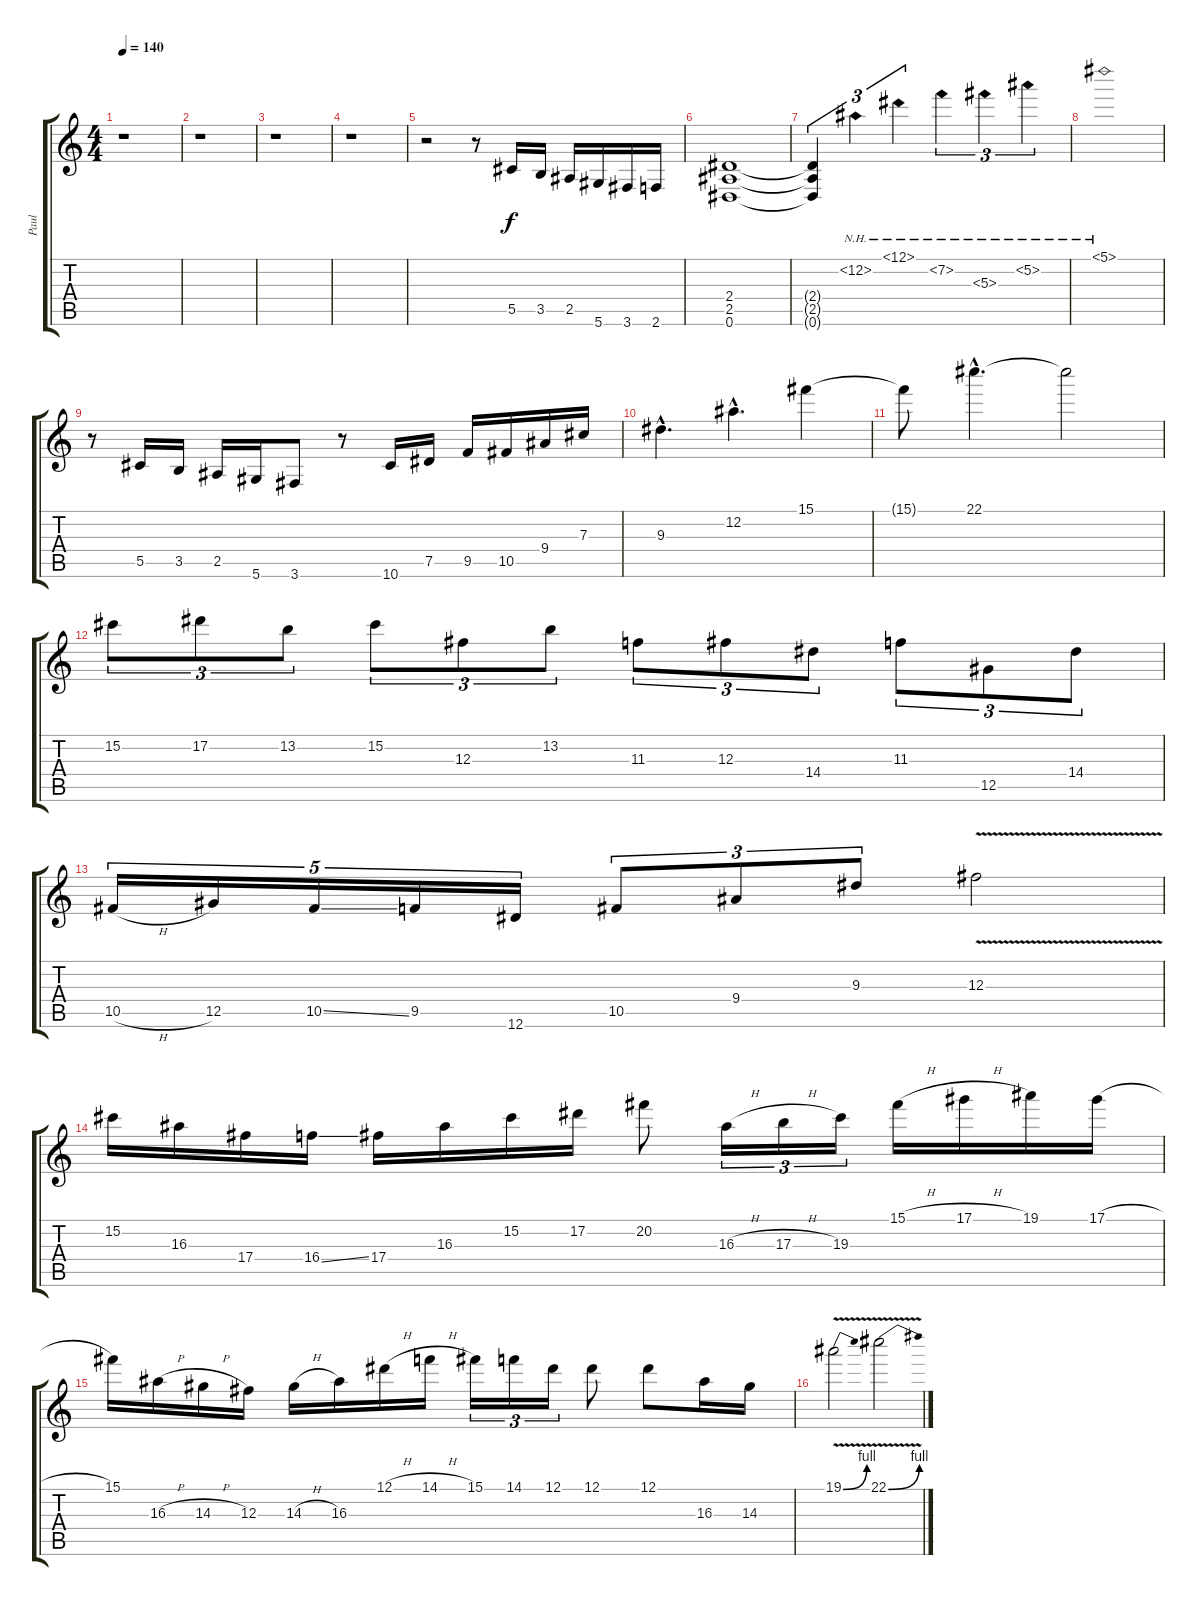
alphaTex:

\track ("Paul" "Paul") {instrument distortionguitar}
\staff {score tabs}
\tuning (Eb4 Bb3 Gb3 Db3 Ab2 Eb2) {hide}
\ts (4 4)
\tempo 140
\clef g2
\ks c
r.1{dy f instrument distortionguitar} |
r.1 |
r.1 |
r.1 |
r.2 r.8 5.5.16 3.5.16 2.5.16 5.6.16 3.6.16 2.6.16 |
(2.4 2.5 0.6).1 |
(2.4{t} 2.5{t} 0.6{t}).4{tu (3 2)} 12.2{nh}.4{tu (3 2)} 12.1{nh}.4{tu (3 2)} 7.2{nh}.4{tu (3 2)} 5.3{nh}.4{tu (3 2)} 5.2{nh}.4{tu (3 2)} |
5.1{nh}.1 |
r.8 5.5.16 3.5.16 2.5.16 5.6.16 3.6.8 r.8 10.6.16 7.5.16 9.5.16 10.5.16 9.4.16 7.3.16 |
9.3{hac}.4{d} 12.2{hac}.4{d} 15.1.4 |
15.1{t}.8 22.1{hac}.4{d} 22.1{t}.2 |
15.2.8{tu (3 2)} 17.2.8{tu (3 2)} 13.2.8{tu (3 2)} 15.2.8{tu (3 2)} 12.3.8{tu (3 2)} 13.2.8{tu (3 2)} 11.3.8{tu (3 2)} 12.3.8{tu (3 2)} 14.4.8{tu (3 2)} 11.3.8{tu (3 2)} 12.5.8{tu (3 2)} 14.4.8{tu (3 2)} |
10.5{h}.16{tu (5 4)} 12.5.16{tu (5 4)} 10.5{ss}.16{tu (5 4)} 9.5.16{tu (5 4)} 12.6.16{tu (5 4)} 10.5.8{tu (3 2)} 9.4.8{tu (3 2)} 9.3.8{tu (3 2)} 12.3{v}.2 |
15.2.16 16.3.16 17.4.16 16.4{ss}.16 17.4.16 16.3.16 15.2.16 17.2.16 20.2.8 16.3{h}.16{tu (3 2)} 17.3{h}.16{tu (3 2)} 19.3.16{tu (3 2)} 15.1{h}.16 17.1{h}.16 19.1.16 17.1{h}.16 |
15.1.16 16.3{h}.16 14.3{h}.16 12.3.16 14.3{h}.16 16.3.16 12.1{h}.16 14.1{h}.16 15.1.16{tu (3 2)} 14.1.16{tu (3 2)} 12.1.16{tu (3 2)} 12.1.8 12.1.8 16.3.16 14.3.16 |
19.1{be (bend 0 0 60 4) v}.2 22.1{be (bend 0 0 60 4) v}.2
